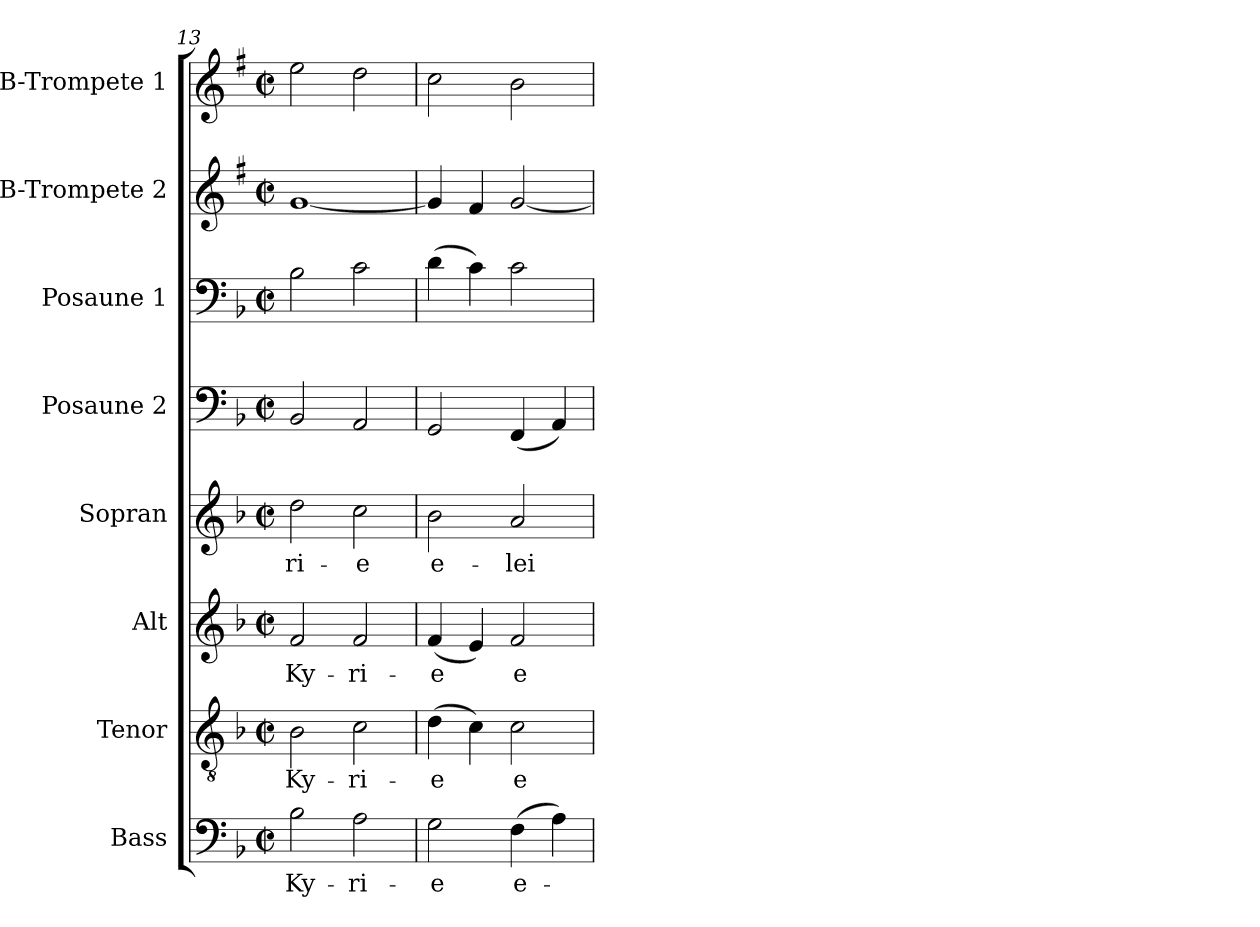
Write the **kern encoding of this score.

**kern	**text	**kern	**text	**kern	**text	**kern	**text	**kern	**kern	**kern	**kern
*part8	*part8	*part7	*part7	*part6	*part6	*part5	*part5	*part4	*part3	*part2	*part1
*staff8	*staff8	*staff7	*staff7	*staff6	*staff6	*staff5	*staff5	*staff4	*staff3	*staff2	*staff1
*I"Bass	*	*I"Tenor	*	*I"Alt	*	*I"Sopran	*	*I"Posaune 2	*I"Posaune 1	*I"B-Trompete 2	*I"B-Trompete 1
*I'B.	*	*I'T.	*	*I'A.	*	*I'S.	*	*I'Pos. 2	*I'Pos. 1	*I'B Trp. 2	*I'B Trp. 1
*clefF4	*	*clefGv2	*	*clefG2	*	*clefG2	*	*clefF4	*clefF4	*clefG2	*clefG2
*	*	*	*	*	*	*	*	*	*	*ITrd1c2	*ITrd1c2
*k[b-]	*	*k[b-]	*	*k[b-]	*	*k[b-]	*	*k[b-]	*k[b-]	*k[b-]	*k[b-]
*F:	*	*F:	*	*F:	*	*F:	*	*F:	*F:	*F:	*F:
*M2/2	*	*M2/2	*	*M2/2	*	*M2/2	*	*M2/2	*M2/2	*M2/2	*M2/2
*met(c|)	*	*met(c|)	*	*met(c|)	*	*met(c|)	*	*met(c|)	*met(c|)	*met(c|)	*met(c|)
=13	=13	=13	=13	=13	=13	=13	=13	=13	=13	=13	=13
!	!LO:LY:b	!	!LO:LY:b	!	!LO:LY:b	!	!LO:LY:b	!	!	!	!
2B-\	Ky-	2B-\	Ky-	2f/	Ky-	2dd\	-ri-	2BB-/	2B-\	[1f	2dd\
!	!LO:LY:b	!	!LO:LY:b	!	!LO:LY:b	!	!LO:LY:b	!	!	!	!
2A\	-ri-	2c\	-ri-	2f/	-ri-	2cc\	-e	2AA/	2c\	.	2cc\
=14	=14	=14	=14	=14	=14	=14	=14	=14	=14	=14	=14
!	!LO:LY:b	!	!LO:LY:b	!	!LO:LY:b	!	!LO:LY:b	!	!	!	!
2G\	-e	(>4d\	-e	(<4f/	-e	2b-\	e-	2GG/	(>4d\	4f/]	2b-\
.	.	4c\)	.	4e/)	.	.	.	.	4c\)	4e/	.
!	!LO:LY:b	!	!LO:LY:b	!	!LO:LY:b	!	!LO:LY:b	!	!	!	!
(>4F\	e-	2c\	e-	2f/	e-	2a/	-lei-	(4FF/	2c\	[2f/	2a\
4A\)	.	.	.	.	.	.	.	4AA/)	.	.	.
=	=	=	=	=	=	=	=	=	=	=	=
*-	*-	*-	*-	*-	*-	*-	*-	*-	*-	*-	*-
